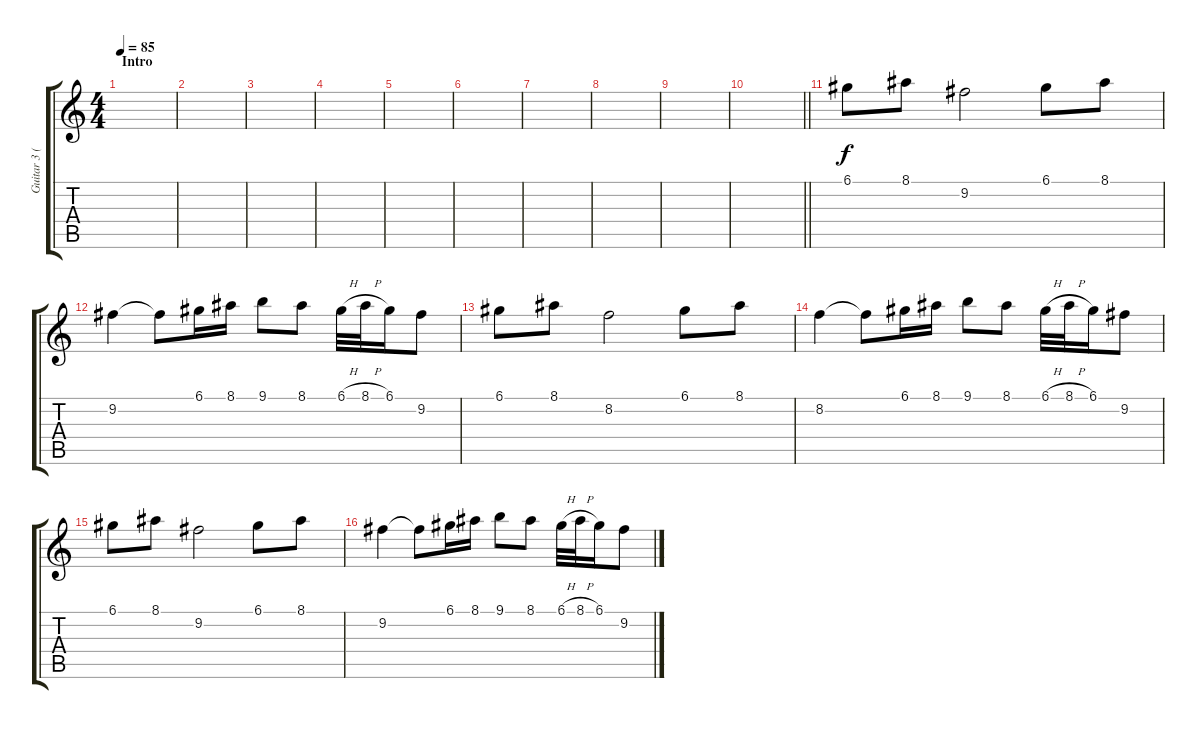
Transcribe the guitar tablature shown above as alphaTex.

\track ("Guitar 3 (Lead)" "Guitar 3 (") {instrument acousticguitarsteel}
\staff {score tabs}
\tuning (D4 A3 F3 C3 G2 C2) {hide}
\ts (4 4)
\section ("" "Intro")
\tempo 85
\clef g2
\ks c
|
|
|
|
|
|
|
|
|
\barLineRight lightlight
|
6.1.8 8.1.8 9.2.2 6.1.8 8.1.8 |
9.2.4 9.2{t}.8 6.1.16 8.1.16 9.1.8 8.1.8 6.1{h}.32 8.1{h}.32 6.1.16 9.2.8 |
6.1.8 8.1.8 8.2.2 6.1.8 8.1.8 |
8.2.4 8.2{t}.8 6.1.16 8.1.16 9.1.8 8.1.8 6.1{h}.32 8.1{h}.32 6.1.16 9.2.8 |
6.1.8 8.1.8 9.2.2 6.1.8 8.1.8 |
9.2.4 9.2{t}.8 6.1.16 8.1.16 9.1.8 8.1.8 6.1{h}.32 8.1{h}.32 6.1.16 9.2.8
